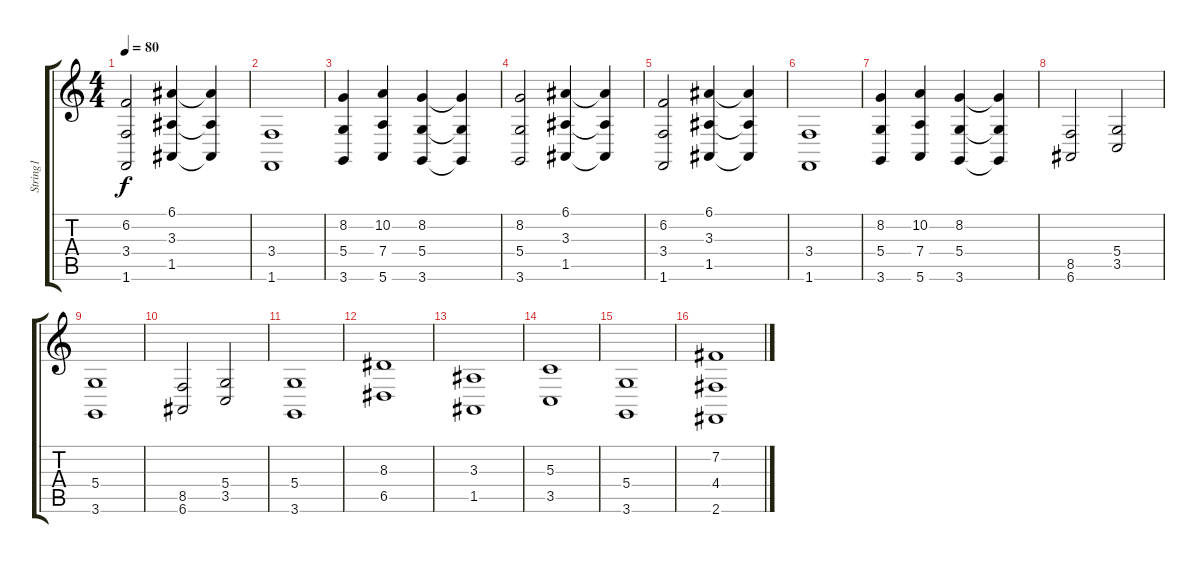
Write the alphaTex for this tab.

\track ("String1" "String1") {instrument stringensemble2}
\staff {score tabs}
\tuning (E4 B3 G3 D3 A2 E2) {hide}
\ts (4 4)
\tempo 80
\clef g2
\ks c
(6.2 3.4 1.6).2{dy f} (6.1 3.3 1.5).4 (6.1{t} 3.3{t} 1.5{t}).4 |
(3.4 1.6).1 |
(8.2 5.4 3.6).4 (10.2 7.4 5.6).4 (8.2 5.4 3.6).4 (8.2{t} 5.4{t} 3.6{t}).4 |
(8.2 5.4 3.6).2 (6.1 3.3 1.5).4 (6.1{t} 3.3{t} 1.5{t}).4 |
(6.2 3.4 1.6).2 (6.1 3.3 1.5).4 (6.1{t} 3.3{t} 1.5{t}).4 |
(3.4 1.6).1 |
(8.2 5.4 3.6).4 (10.2 7.4 5.6).4 (8.2 5.4 3.6).4 (8.2{t} 5.4{t} 3.6{t}).4 |
(8.5 6.6).2 (5.4 3.5).2 |
(5.4 3.6).1 |
(8.5 6.6).2 (5.4 3.5).2 |
(5.4 3.6).1 |
(8.3 6.5).1 |
(3.3 1.5).1 |
(5.3 3.5).1 |
(5.4 3.6).1 |
(7.2 4.4 2.6).1
